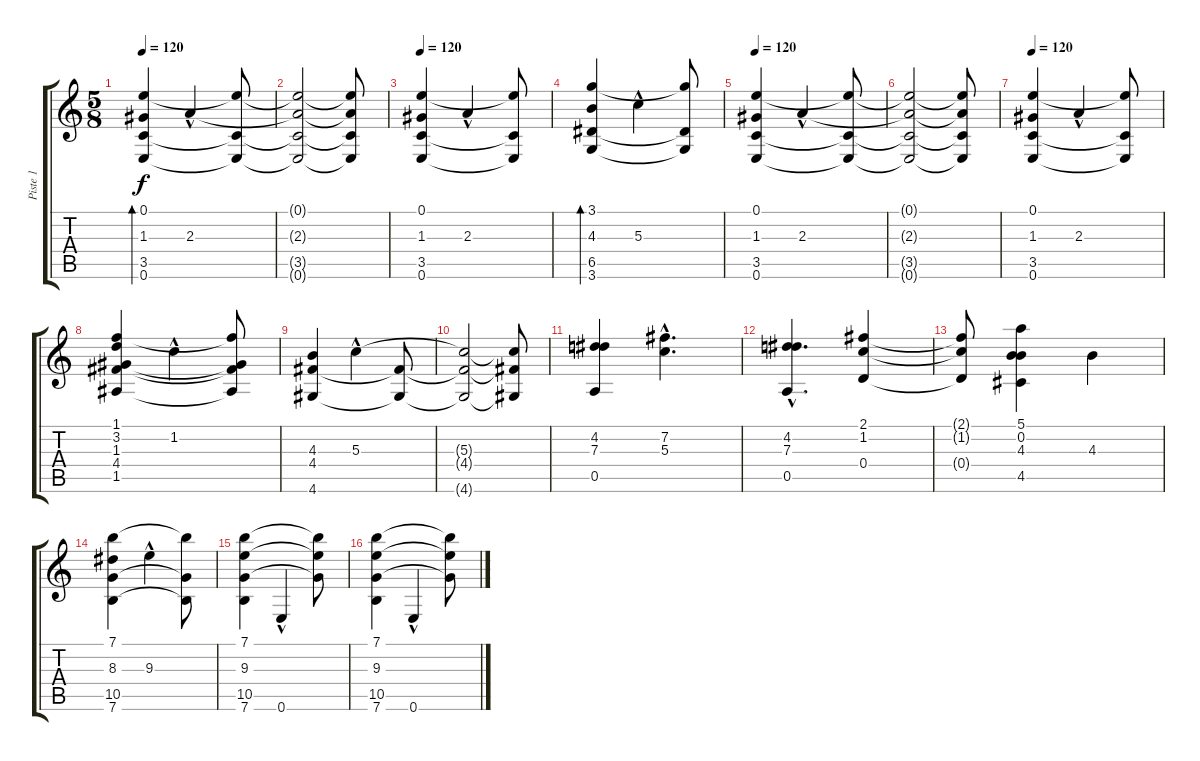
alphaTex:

\track ("Piste 1" "Piste 1") {instrument acousticguitarnylon}
\staff {score tabs}
\tuning (E4 B3 G3 D3 A2 E2) {hide}
\ts (5 8)
\tempo 120
\clef g2
\ks c
(0.1 1.3 3.5 0.6).4{bd 480 dy f} 2.3{hac}.4 (0.1{t} 3.5{t} 0.6{t}).8 |
(0.1{t} 2.3{t} 3.5{t} 0.6{t}).2 (0.1{t} 2.3{t} 3.5{t} 0.6{t}).8 |
\tempo 120
(0.1 1.3 3.5 0.6).4 2.3{hac}.4 (0.1{t} 3.5{t} 0.6{t}).8 |
(3.1 4.3 6.5 3.6).4{bd 480} 5.3{hac}.4 (3.1{t} 6.5{t} 3.6{t}).8 |
\tempo 120
(0.1 1.3 3.5 0.6).4 2.3{hac}.4 (0.1{t} 3.5{t} 0.6{t}).8 |
(0.1{t} 2.3{t} 3.5{t} 0.6{t}).2 (0.1{t} 2.3{t} 3.5{t} 0.6{t}).8 |
\tempo 120
(0.1 1.3 3.5 0.6).4 2.3{hac}.4 (0.1{t} 3.5{t} 0.6{t}).8 |
(1.1 3.2 1.3 4.4 1.5).4 1.2{hac}.4 (1.1{t} 1.3{t} 4.4{t} 1.5{t}).8 |
(4.3 4.4 4.6).4 5.3{hac}.4 (4.4{t} 4.6{t}).8 |
(5.3{t} 4.4{t} 4.6{t}).2 (5.3{t} 4.4{t} 4.6{t}).8 |
(4.2 7.3 0.5).4 (7.2{hac} 5.3{hac}).4{d} |
(4.2{hac} 7.3{hac} 0.5{hac}).4{d} (2.1 1.2 0.4).4 |
(2.1{t} 1.2{t} 0.4{t}).8 (5.1 0.2 4.3 4.5).4 4.3.4 |
(7.1 8.3 10.5 7.6).4 9.3{hac}.4 (7.1{t} 10.5{t} 7.6{t}).8 |
(7.1 9.3 10.5 7.6).4 0.6{hac}.4 (7.1{t} 9.3{t} 10.5{t}).8 |
(7.1 9.3 10.5 7.6).4 0.6{hac}.4 (7.1{t} 9.3{t} 10.5{t}).8
